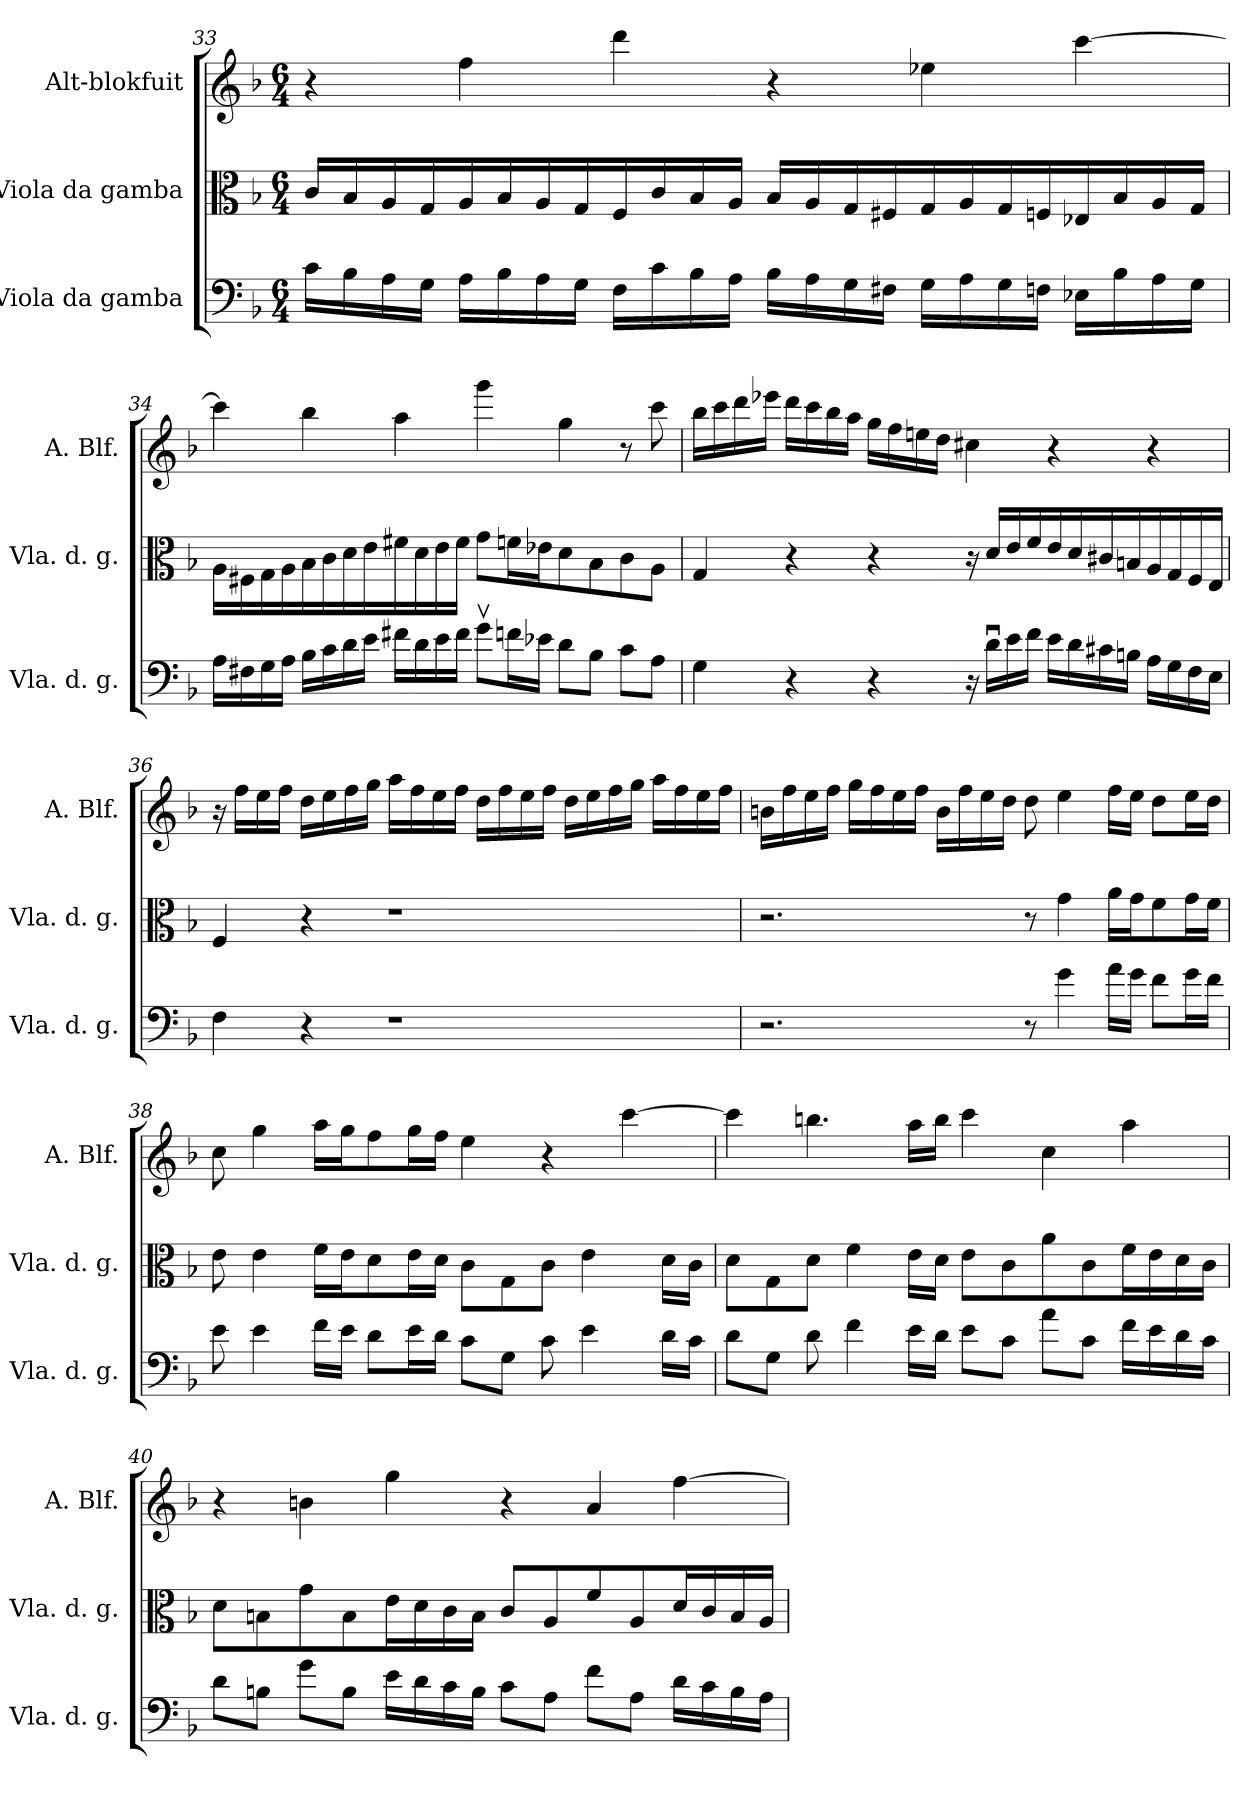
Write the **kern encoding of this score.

**kern	**kern	**kern
*part3	*part2	*part1
*staff3	*staff2	*staff1
*I"Viola da gamba	*I"Viola da gamba	*I"Alt-blokfuit
*I'Vla. d. g.	*I'Vla. d. g.	*I'A. Blf.
!!LO:PB:g=z
*clefF4	*clefC3	*clefG2
*k[b-]	*k[b-]	*k[b-]
*M6/4	*M6/4	*M6/4
=33	=33	=33
16c\LL	16c/LL	4r
16B-\	16B-/	.
16A\	16A/	.
16G\JJ	16G/	.
16A\LL	16A/	4ff\
16B-\	16B-/	.
16A\	16A/	.
16G\JJ	16G/	.
16F\LL	16F/	4ddd\
16c\	16c/	.
16B-\	16B-/	.
16A\JJ	16A/JJ	.
16B-\LL	16B-/LL	4r
16A\	16A/	.
16G\	16G/	.
16F#X\JJ	16F#X/	.
16G\LL	16G/	4ee-X\
16A\	16A/	.
16G\	16G/	.
16Fn\JJ	16Fn/	.
16E-X\LL	16E-X/	[4ccc\
16B-\	16B-/	.
16A\	16A/	.
16G\JJ	16G/JJ	.
!!LO:LB:g=z
=34	=34	=34
16A\LL	16A\LL	4ccc\]
16F#X\	16F#X\	.
16G\	16G\	.
16A\JJ	16A\	.
16B-\LL	16B-\	4bb-\
16c\	16c\	.
16d\	16d\	.
16e\JJ	16e\	.
16f#X\LL	16f#X\	4aa\
16d\	16d\	.
16e\	16e\	.
16f#\JJ	16f#\JJ	.
8gv\L	8g\L	4ggg\
16fn\L	16fn\L	.
16e-X\JJ	16e-X\J	.
8d\L	8d\	4gg\
8B-\J	8B-\	.
8c\L	8c\	8r
8A\J	8A\J	8ccc\
!!LO:LB:g=z
=35	=35	=35
4G\	4G/	16bb-\LL
.	.	16ccc\
.	.	16ddd\
.	.	16eee-X\JJ
4r	4r	16ddd\LL
.	.	16ccc\
.	.	16bb-\
.	.	16aa\JJ
4r	4r	16gg\LL
.	.	16ff\
.	.	16een\
.	.	16dd\JJ
16r	16r	4cc#X\
16du\LL	16d/LL	.
16e\	16e/	.
16f\JJ	16f/	.
16e\LL	16e/	4r
16d\	16d/	.
16c#X\	16c#X/	.
16Bn\JJ	16Bn/	.
16A\LL	16A/	4r
16G\	16G/	.
16F\	16F/	.
16E\JJ	16E/JJ	.
!!LO:LB:g=z
=36	=36	=36
4F\	4F/	16r
.	.	16ff\LL
.	.	16ee\
.	.	16ff\JJ
4r	4r	16dd\LL
.	.	16ee\
.	.	16ff\
.	.	16gg\JJ
1r	1r	16aa\LL
.	.	16ff\
.	.	16ee\
.	.	16ff\JJ
.	.	16dd\LL
.	.	16ff\
.	.	16ee\
.	.	16ff\JJ
.	.	16dd\LL
.	.	16ee\
.	.	16ff\
.	.	16gg\JJ
.	.	16aa\LL
.	.	16ff\
.	.	16ee\
.	.	16ff\JJ
!!LO:LB:g=z
=37	=37	=37
2.r	2.r	16bn\LL
.	.	16ff\
.	.	16ee\
.	.	16ff\JJ
.	.	16gg\LL
.	.	16ff\
.	.	16ee\
.	.	16ff\JJ
.	.	16b\LL
.	.	16ff\
.	.	16ee\
.	.	16dd\JJ
8r	8r	8dd\
4g\	4g\	4ee\
16a\LL	16a\LL	16ff\LL
16g\JJ	16g\J	16ee\JJ
8f\L	8f\	8dd\L
16g\L	16g\L	16ee\L
16f\JJ	16f\JJ	16dd\JJ
=38	=38	=38
8e\	8e\	8cc\
4e\	4e\	4gg\
16f\LL	16f\LL	16aa\LL
16e\JJ	16e\J	16gg\J
8d\L	8d\	8ff\
16e\L	16e\L	16gg\L
16d\JJ	16d\JJ	16ff\JJ
8c\L	8c\L	4ee\
8G\J	8G\	.
8c\	8c\J	4r
4e\	4e\	.
.	.	[4ccc\
16d\LL	16d\LL	.
16c\JJ	16c\JJ	.
!!LO:PB:g=z
=39	=39	=39
8d\L	8d\L	4ccc\]
8G\J	8G\	.
8d\	8d\J	4.bbn\
4f\	4f\	.
16e\LL	16e\LL	16aa\LL
16d\JJ	16d\JJ	16bb\JJ
8e\L	8e\L	4ccc\
8c\J	8c\	.
8a\L	8a\	4cc\
8c\J	8c\	.
16f\LL	16f\L	4aa\
16e\	16e\	.
16d\	16d\	.
16c\JJ	16c\JJ	.
=40	=40	=40
8d\L	8d\L	4r
8Bn\J	8Bn\	.
8g\L	8g\	4bn\
8B\J	8B\	.
16e\LL	16e\L	4gg\
16d\	16d\	.
16c\	16c\	.
16B\JJ	16B\JJ	.
8c\L	8c/L	4r
8A\J	8A/	.
8f\L	8f/	4a/
8A\J	8A/	.
16d\LL	16d/L	[4ff\
16c\	16c/	.
16B\	16B/	.
16A\JJ	16A/JJ	.
=	=	=
*-	*-	*-
